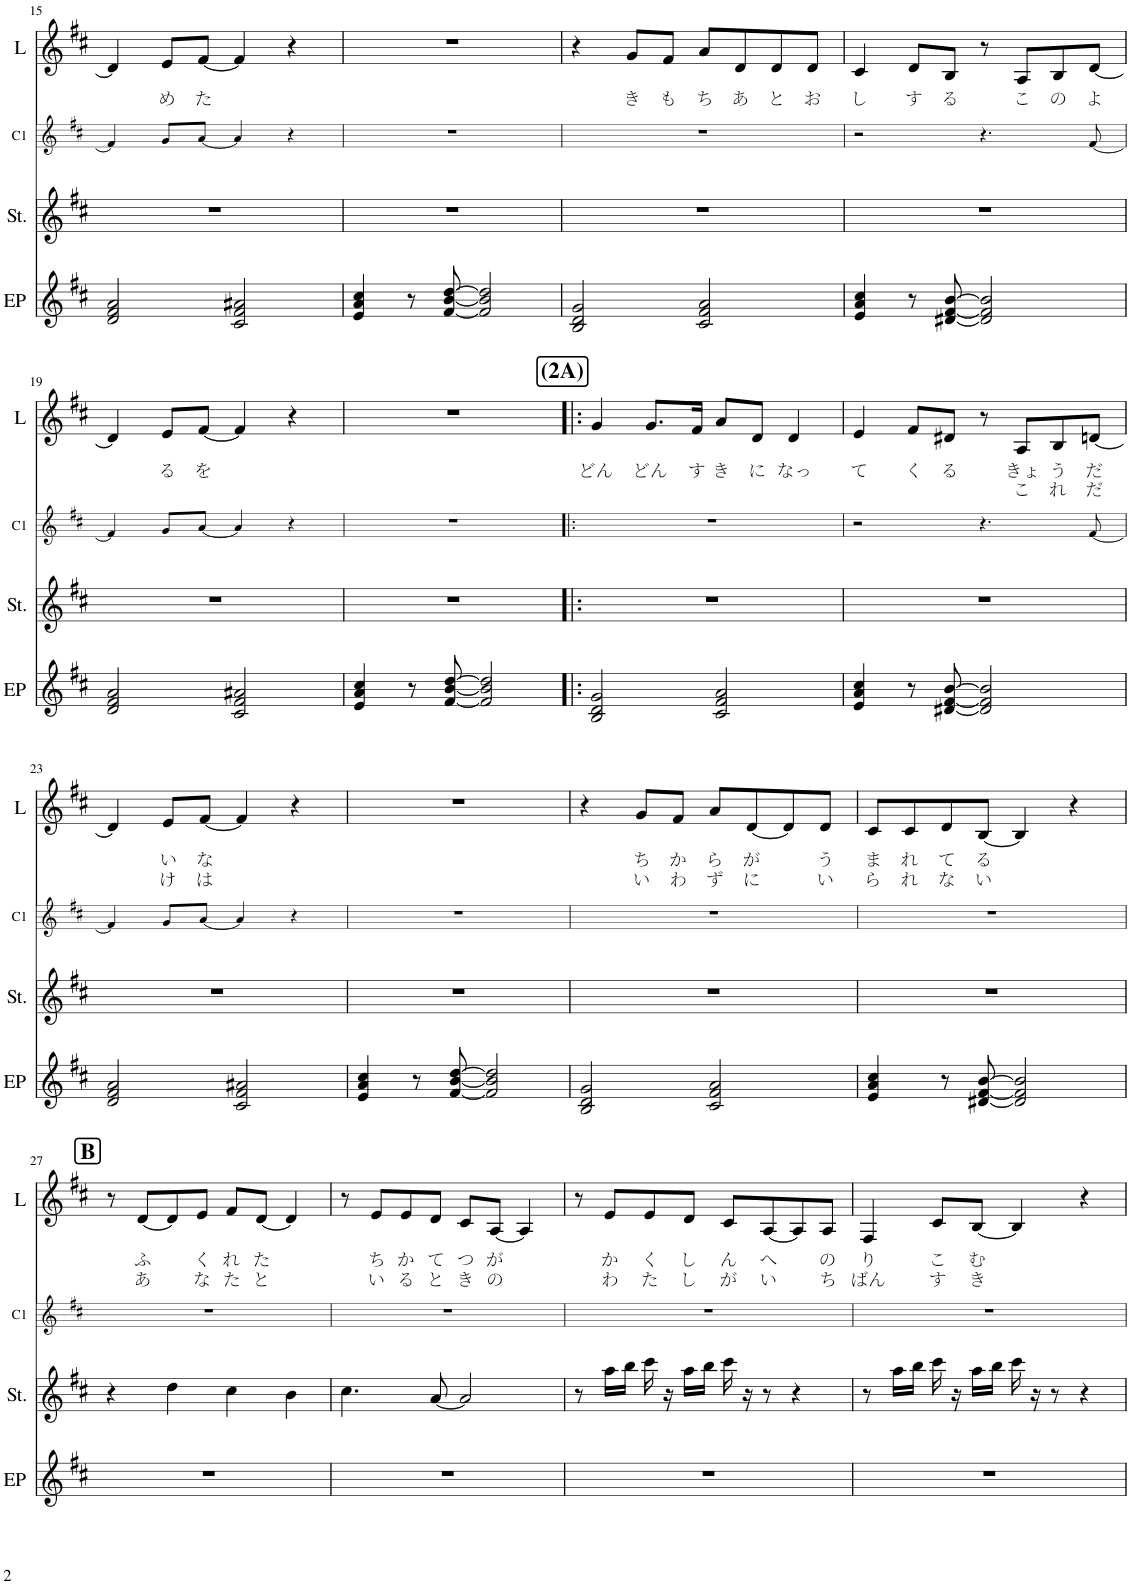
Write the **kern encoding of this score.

**kern	**kern	**kern	**kern	**text	**text
*part4	*part3	*part2	*part1	*part1	*part1
*staff4	*staff3	*staff2	*staff1	*staff1	*staff1
*I"EP	*I"Strings	*I"Chorus 1	*I"Lead	*	*
*I'EP	*I'St.	*I'C1	*I'L	*	*
!!LO:PB:g=z
*clefG2	*clefG2	*clefG2	*clefG2	*	*
*	*	*Trd5c9	*Trd5c9	*	*
*k[f#c#]	*k[f#c#]	*k[f#c#]	*k[f#c#]	*	*
*M4/4	*M4/4	*M4/4	*M4/4	*	*
=15	=15	=15	=15	=15	=15
2d/ 2f#/ 2a/	1r	4f#/]	4d/]	.	.
!	!	!	!	!LO:LY:b	!
.	.	8g/L	8e/L	め	.
!	!	!	!	!LO:LY:b	!
.	.	[8a/J	[8f#/J	た	.
2c#/ 2f#/ 2a#X/	.	4a/]	4f#/]	.	.
.	.	4r	4r	.	.
=16	=16	=16	=16	=16	=16
4e/ 4a/ 4cc#/	1r	1r	1r	.	.
8r	.	.	.	.	.
[8f#/ [8b/ [8dd/	.	.	.	.	.
2f#/] 2b/] 2dd/]	.	.	.	.	.
=17	=17	=17	=17	=17	=17
2B/ 2d/ 2g/	1r	1r	4r	.	.
!	!	!	!	!LO:LY:b	!
.	.	.	8g/L	き	.
!	!	!	!	!LO:LY:b	!
.	.	.	8f#/J	も	.
!	!	!	!	!LO:LY:b	!
2c#/ 2f#/ 2a/	.	.	8a/L	ち	.
!	!	!	!	!LO:LY:b	!
.	.	.	8d/	あ	.
!	!	!	!	!LO:LY:b	!
.	.	.	8d/	と	.
!	!	!	!	!LO:LY:b	!
.	.	.	8d/J	お	.
=18	=18	=18	=18	=18	=18
!	!	!	!	!LO:LY:b	!
4e/ 4a/ 4cc#/	1r	2r	4c#/	し	.
!	!	!	!	!LO:LY:b	!
8r	.	.	8d/L	す	.
!	!	!	!	!LO:LY:b	!
[8d#X/ [8f#/ [8b/	.	.	8B/J	る	.
2d#/] 2f#/] 2b/]	.	4.r	8r	.	.
!	!	!	!	!LO:LY:b	!
.	.	.	8A/L	こ	.
!	!	!	!	!LO:LY:b	!
.	.	.	8B/	の	.
!	!	!	!	!LO:LY:b	!
.	.	[8f#/	[8d/J	よ	.
!!LO:LB:g=z
=19	=19	=19	=19	=19	=19
2d/ 2f#/ 2a/	1r	4f#/]	4d/]	.	.
!	!	!	!	!LO:LY:b	!
.	.	8g/L	8e/L	る	.
!	!	!	!	!LO:LY:b	!
.	.	[8a/J	[8f#/J	を	.
2c#/ 2f#/ 2a#X/	.	4a/]	4f#/]	.	.
.	.	4r	4r	.	.
=20	=20	=20	=20	=20	=20
4e/ 4a/ 4cc#/	1r	1r	1r	.	.
8r	.	.	.	.	.
[8f#/ [8b/ [8dd/	.	.	.	.	.
2f#/] 2b/] 2dd/]	.	.	.	.	.
!!LO:REH:place=s1:a:B:cj:fs=14:t=(2A)
=21!|:	=21!|:	=21!|:	=21!|:	=21!|:	=21!|:
!	!	!	!	!LO:LY:b	!
2B/ 2d/ 2g/	1r	1r	4g/	どん	.
!	!	!	!	!LO:LY:b	!
.	.	.	8.g/L	どん	.
!	!	!	!	!LO:LY:b	!
.	.	.	16f#/Jk	す	.
!	!	!	!	!LO:LY:b	!
2c#/ 2f#/ 2a/	.	.	8a/L	き	.
!	!	!	!	!LO:LY:b	!
.	.	.	8d/J	に	.
!	!	!	!	!LO:LY:b	!
.	.	.	4d/	なっ	.
=22	=22	=22	=22	=22	=22
!	!	!	!	!LO:LY:b	!
4e/ 4a/ 4cc#/	1r	2r	4e/	て	.
!	!	!	!	!LO:LY:b	!
8r	.	.	8f#/L	く	.
!	!	!	!	!LO:LY:b	!
[8d#X/ [8f#/ [8b/	.	.	8d#X/J	る	.
2d#/] 2f#/] 2b/]	.	4.r	8r	.	.
!	!	!	!	!LO:LY:b	!LO:LY:b
.	.	.	8A/L	きょ	こ
!	!	!	!	!LO:LY:b	!LO:LY:b
.	.	.	8B/	う	れ
!	!	!	!	!LO:LY:b	!LO:LY:b
.	.	[8f#/	[8dn/J	だ	だ
!!LO:LB:g=z
=23	=23	=23	=23	=23	=23
2d/ 2f#/ 2a/	1r	4f#/]	4d/]	.	.
!	!	!	!	!LO:LY:b	!LO:LY:b
.	.	8g/L	8e/L	い	け
!	!	!	!	!LO:LY:b	!LO:LY:b
.	.	[8a/J	[8f#/J	な	は
2c#/ 2f#/ 2a#X/	.	4a/]	4f#/]	.	.
.	.	4r	4r	.	.
=24	=24	=24	=24	=24	=24
4e/ 4a/ 4cc#/	1r	1r	1r	.	.
8r	.	.	.	.	.
[8f#/ [8b/ [8dd/	.	.	.	.	.
2f#/] 2b/] 2dd/]	.	.	.	.	.
=25	=25	=25	=25	=25	=25
2B/ 2d/ 2g/	1r	1r	4r	.	.
!	!	!	!	!LO:LY:b	!LO:LY:b
.	.	.	8g/L	ち	い
!	!	!	!	!LO:LY:b	!LO:LY:b
.	.	.	8f#/J	か	わ
!	!	!	!	!LO:LY:b	!LO:LY:b
2c#/ 2f#/ 2a/	.	.	8a/L	ら	ず
!	!	!	!	!LO:LY:b	!LO:LY:b
.	.	.	[8d/	が	に
.	.	.	8d/]	.	.
!	!	!	!	!LO:LY:b	!LO:LY:b
.	.	.	8d/J	う	い
=26	=26	=26	=26	=26	=26
!	!	!	!	!LO:LY:b	!LO:LY:b
4e/ 4a/ 4cc#/	1r	1r	8c#/L	ま	ら
!	!	!	!	!LO:LY:b	!LO:LY:b
.	.	.	8c#/	れ	れ
!	!	!	!	!LO:LY:b	!LO:LY:b
8r	.	.	8d/	て	な
!	!	!	!	!LO:LY:b	!LO:LY:b
[8d#X/ [8f#/ [8b/	.	.	[8B/J	る	い
2d#/] 2f#/] 2b/]	.	.	4B/]	.	.
.	.	.	4r	.	.
!!LO:LB:g=z
!!LO:REH:place=s1:a:B:cj:fs=14:t=B
=27	=27	=27	=27	=27	=27
1r	4r	1r	8r	.	.
!	!	!	!	!LO:LY:b	!LO:LY:b
.	.	.	[8d/L	ふ	あ
.	4dd\	.	8d/]	.	.
!	!	!	!	!LO:LY:b	!LO:LY:b
.	.	.	8e/J	く	な
!	!	!	!	!LO:LY:b	!LO:LY:b
.	4cc#\	.	8f#/L	れ	た
!	!	!	!	!LO:LY:b	!LO:LY:b
.	.	.	[8d/J	た	と
.	4b\	.	4d/]	.	.
=28	=28	=28	=28	=28	=28
1r	4.cc#\	1r	8r	.	.
!	!	!	!	!LO:LY:b	!LO:LY:b
.	.	.	8e/L	ち	い
!	!	!	!	!LO:LY:b	!LO:LY:b
.	.	.	8e/	か	る
!	!	!	!	!LO:LY:b	!LO:LY:b
.	[8a/	.	8d/J	て	と
!	!	!	!	!LO:LY:b	!LO:LY:b
.	2a/]	.	8c#/L	つ	き
!	!	!	!	!LO:LY:b	!LO:LY:b
.	.	.	[8A/J	が	の
.	.	.	4A/]	.	.
=29	=29	=29	=29	=29	=29
1r	8r	1r	8r	.	.
!	!	!	!	!LO:LY:b	!LO:LY:b
.	16aa\LL	.	8e/L	か	わ
.	16bb\JJ	.	.	.	.
!	!	!	!	!LO:LY:b	!LO:LY:b
.	16ccc#\	.	8e/	く	た
.	16r	.	.	.	.
!	!	!	!	!LO:LY:b	!LO:LY:b
.	16aa\LL	.	8d/J	し	し
.	16bb\JJ	.	.	.	.
!	!	!	!	!LO:LY:b	!LO:LY:b
.	16ccc#\	.	8c#/L	ん	が
.	16r	.	.	.	.
!	!	!	!	!LO:LY:b	!LO:LY:b
.	8r	.	[8A/	へ	い
.	4r	.	8A/]	.	.
!	!	!	!	!LO:LY:b	!LO:LY:b
.	.	.	8A/J	の	ち
=30	=30	=30	=30	=30	=30
!	!	!	!	!LO:LY:b	!LO:LY:b
1r	8r	1r	4F#/	り	ばん
.	16aa\LL	.	.	.	.
.	16bb\JJ	.	.	.	.
!	!	!	!	!LO:LY:b	!LO:LY:b
.	16ccc#\	.	8c#/L	こ	す
.	16r	.	.	.	.
!	!	!	!	!LO:LY:b	!LO:LY:b
.	16aa\LL	.	[8B/J	む	き
.	16bb\JJ	.	.	.	.
.	16ccc#\	.	4B/]	.	.
.	16r	.	.	.	.
.	8r	.	.	.	.
.	4r	.	4r	.	.
=	=	=	=	=	=
*-	*-	*-	*-	*-	*-
